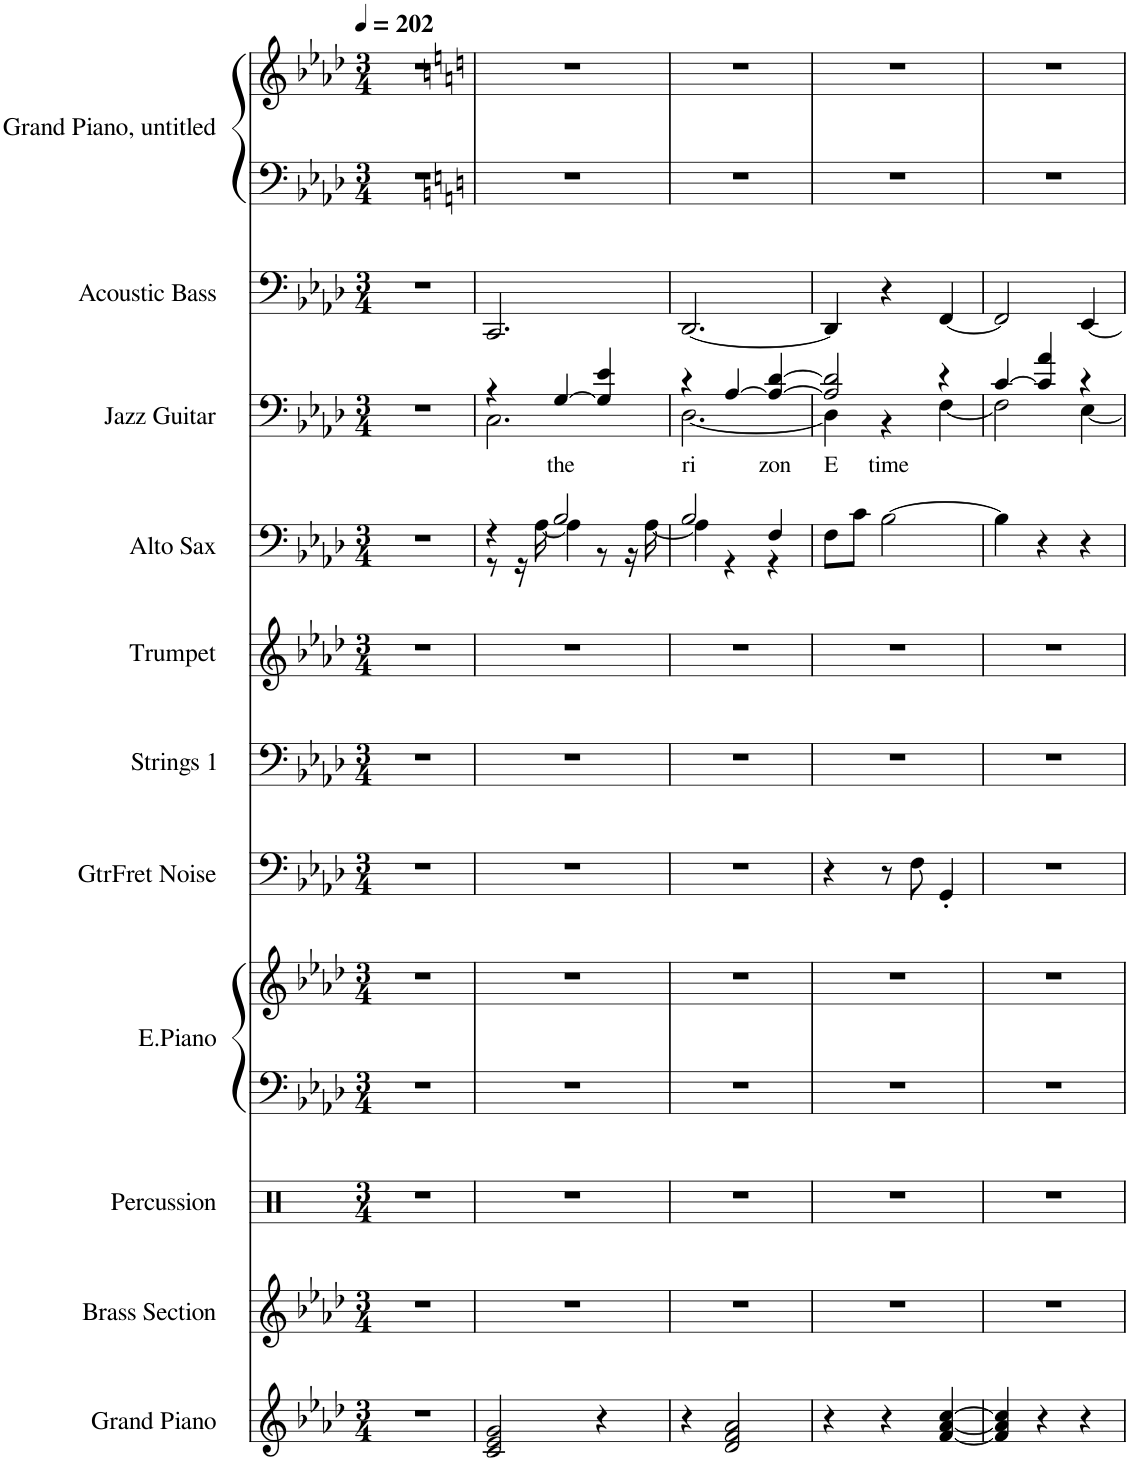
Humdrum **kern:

**kern	**kern	**kern	**kern	**kern	**kern	**kern	**kern	**kern	**kern	**text	**kern	**kern	**kern
*part11	*part10	*part9	*part8	*part8	*part7	*part6	*part5	*part4	*part3	*part3	*part2	*part1	*part1
*staff13	*staff12	*staff11	*staff10	*staff9	*staff8	*staff7	*staff6	*staff5	*staff4	*staff4	*staff3	*staff2	*staff1
*I"Grand Piano	*I"Brass Section	*I"Percussion	*I"E.Piano	*	*I"GtrFret Noise	*I"Strings 1	*I"Trumpet	*I"Alto Sax	*I"Jazz Guitar	*	*I"Acoustic Bass	*I"Grand Piano, untitled	*
*I'Pno	*I'Brs	*	*I'E.Pno	*	*	*I'Str	*I'Tpt	*I'A Sax	*	*	*I'Ac b	*I'Pno	*
*clefG2	*clefG2	*clefX	*clefF4	*clefG2	*clefF4	*clefF4	*clefG2	*clefF4	*clefF4	*	*clefF4	*clefF4	*clefG2
*	*	*	*	*	*	*	*Trd1c2	*Trd5c9	*	*	*	*	*
*k[b-e-a-d-]	*k[b-e-a-d-]	*k[]	*k[b-e-a-d-]	*k[b-e-a-d-]	*k[b-e-a-d-]	*k[b-e-a-d-]	*k[b-e-a-d-]	*k[b-e-a-d-]	*k[b-e-a-d-]	*	*k[b-e-a-d-]	*k[b-e-a-d-]	*k[b-e-a-d-]
*M3/4	*M3/4	*M3/4	*M3/4	*M3/4	*M3/4	*M3/4	*M3/4	*M3/4	*M3/4	*	*M3/4	*M3/4	*M3/4
*MM202	*MM202	*MM202	*MM202	*MM202	*MM202	*MM202	*MM202	*MM202	*MM202	*	*MM202	*MM202	*MM202
=1	=1	=1	=1	=1	=1	=1	=1	=1	=1	=1	=1	=1	=1
2.r	2.r	2.r	2.r	2.r	2.r	2.r	2.r	2.r	2.r	.	2.r	2.r	2.r
=2	=2	=2	=2	=2	=2	=2	=2	=2	=2	=2	=2	=2	=2
*	*	*	*	*	*	*	*	*^	*^	*	*	*	*
2c/ 2e-/ 2g/	2.r	2.r	2.r	2.r	2.r	2.r	2.r	4r	8r	4r	2.C\	.	2.CC/	2.r	2.r
.	.	.	.	.	.	.	.	.	16r	.	.	.	.	.	.
.	.	.	.	.	.	.	.	.	[16A-\	.	.	.	.	.	.
!	!	!	!	!	!	!	!	!	!	!	!	!LO:LY:b	!	!	!
.	.	.	.	.	.	.	.	2B-/	4A-\]	[4G/	.	the	.	.	.
4r	.	.	.	.	.	.	.	.	8r	4G/] 4e-/	.	.	.	.	.
.	.	.	.	.	.	.	.	.	16r	.	.	.	.	.	.
.	.	.	.	.	.	.	.	.	[16A-\	.	.	.	.	.	.
=3	=3	=3	=3	=3	=3	=3	=3	=3	=3	=3	=3	=3	=3	=3	=3
!	!	!	!	!	!	!	!	!	!	!	!	!LO:LY:b	!	!	!
4r	2.r	2.r	2.r	2.r	2.r	2.r	2.r	2B-/	4A-\]	4r	[2.D-\	ri	[2.DD-/	2.r	2.r
2d-/ 2f/ 2a-/	.	.	.	.	.	.	.	.	4r	[4A-/	.	.	.	.	.
!	!	!	!	!	!	!	!	!	!	!	!	!LO:LY:b	!	!	!
.	.	.	.	.	.	.	.	4F/	4r	4A-/_ [4d-/	.	zon	.	.	.
=4	=4	=4	=4	=4	=4	=4	=4	=4	=4	=4	=4	=4	=4	=4	=4
!	!	!	!	!	!	!	!	!	!	!	!	!LO:LY:b	!	!	!
*	*	*	*	*	*	*	*	*v	*v	*	*	*	*	*	*
4r	2.r	2.r	2.r	2.r	4r	2.r	2.r	8F\L	2A-/] 2d-/]	4D-\]	E	4DD-/]	2.r	2.r
.	.	.	.	.	.	.	.	8c\J	.	.	.	.	.	.
!	!	!	!	!	!	!	!	!	!	!	!LO:LY:b	!	!	!
4r	.	.	.	.	8r	.	.	[2B-\	.	4r	time	4r	.	.
.	.	.	.	.	8F\	.	.	.	.	.	.	.	.	.
[4f/ [4a-/ [4cc/	.	.	.	.	4GG'/	.	.	.	4r	[4F\	.	[4FF/	.	.
=5	=5	=5	=5	=5	=5	=5	=5	=5	=5	=5	=5	=5	=5	=5
4f/] 4a-/] 4cc/]	2.r	2.r	2.r	2.r	2.r	2.r	2.r	4B-\]	[4c/	2F\]	.	2FF/]	2.r	2.r
4r	.	.	.	.	.	.	.	4r	4c/] 4a-/	.	.	.	.	.
4r	.	.	.	.	.	.	.	4r	4r	[4E-\	.	[4EE-/	.	.
*	*	*	*	*	*	*	*	*	*v	*v	*	*	*	*
=	=	=	=	=	=	=	=	=	=	=	=	=	=
*-	*-	*-	*-	*-	*-	*-	*-	*-	*-	*-	*-	*-	*-
